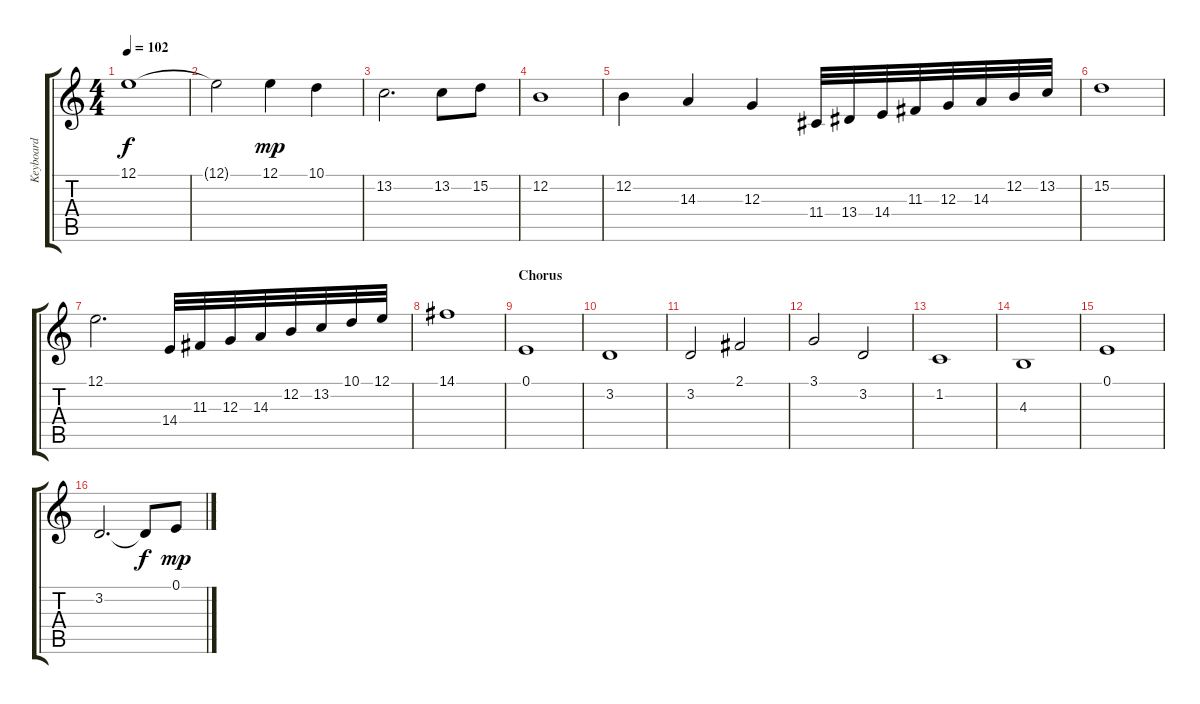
\track ("Keyboard" "Keyboard") {instrument stringensemble1}
\staff {score tabs}
\tuning (E4 B3 G3 D3 A2 E2) {hide}
\ts (4 4)
\tempo 102
\clef g2
\ks c
12.1{t}.1{dy f} |
12.1{t}.2 12.1.4{dy mp} 10.1.4 |
13.2.2{d} 13.2.8 15.2.8 |
12.2.1 |
12.2.4 14.3.4 12.3.4 11.4.32 13.4.32 14.4.32 11.3.32 12.3.32 14.3.32 12.2.32 13.2.32 |
15.2.1 |
12.1.2{d} 14.4.32 11.3.32 12.3.32 14.3.32 12.2.32 13.2.32 10.1.32 12.1.32 |
14.1.1 |
\section ("" "Chorus")
0.1.1{balance 13} |
3.2.1 |
3.2.2 2.1.2 |
3.1.2 3.2.2 |
1.2.1 |
4.3.1 |
0.1.1{balance 13} |
3.2.2{d} 3.2{t}.8{dy f} 0.1.8{dy mp}
